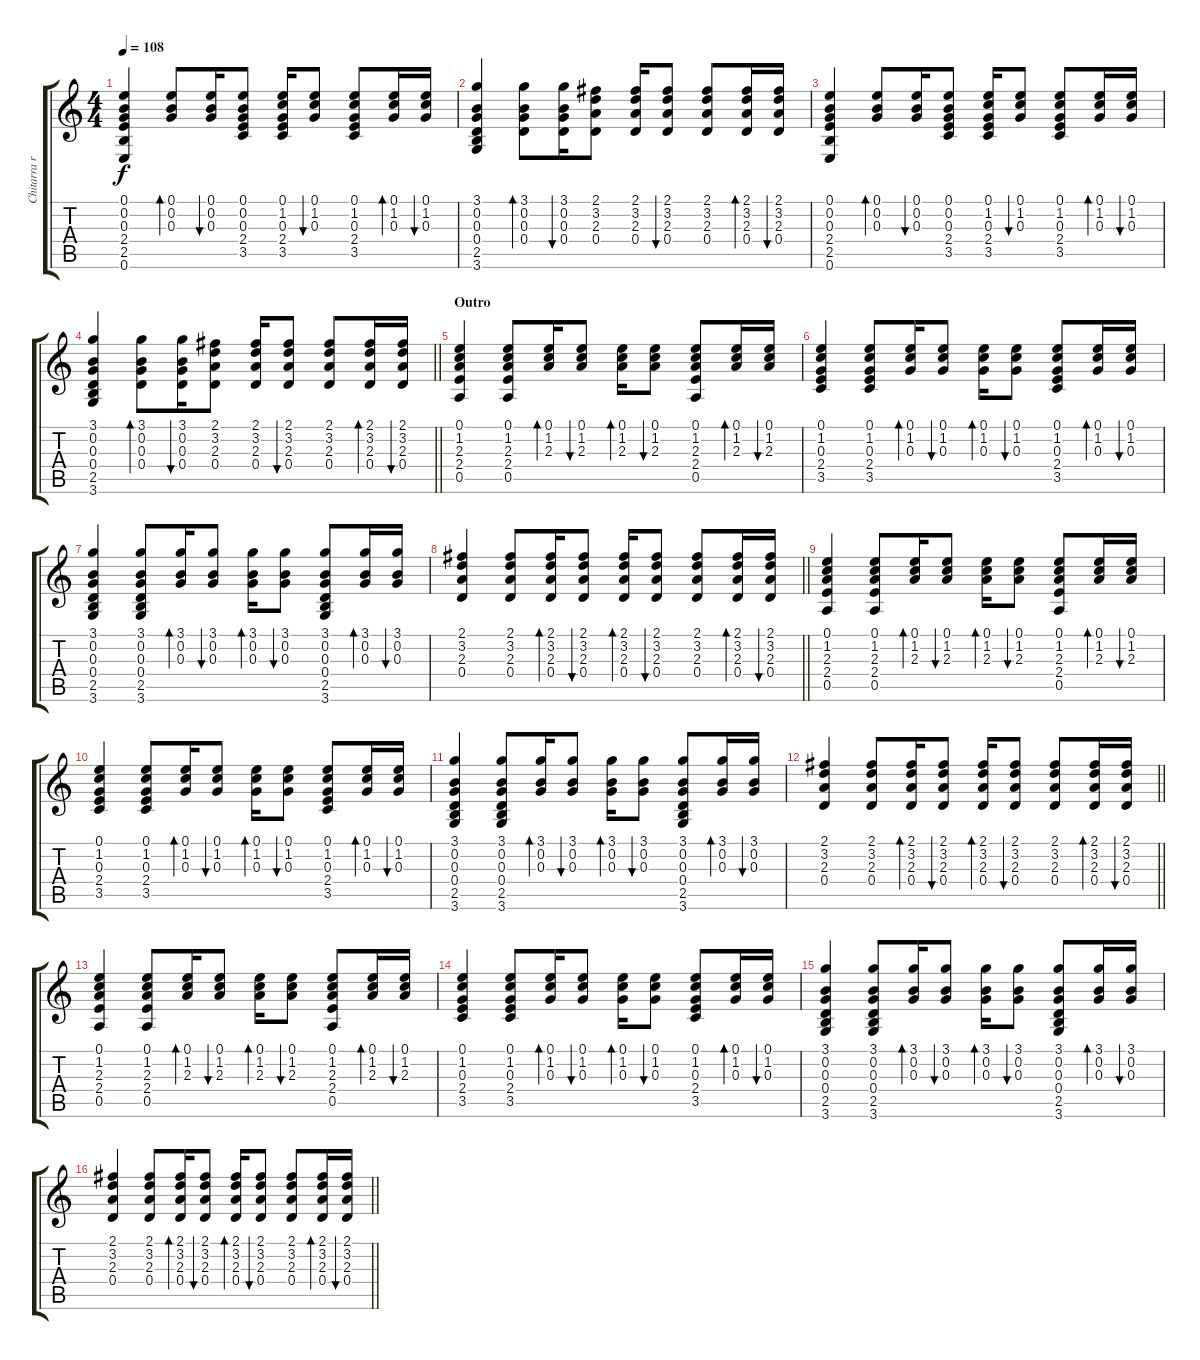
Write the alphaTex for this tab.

\track ("Chitarra ritmica" "Chitarra r") {instrument acousticguitarsteel}
\staff {score tabs}
\tuning (E4 B3 G3 D3 A2 E2) {hide}
\ts (4 4)
\tempo 108
\clef g2
\ks c
(0.1 0.2 0.3 2.4 2.5 0.6).4{dy f} (0.1 0.2 0.3).8{bd 60} (0.1 0.2 0.3).16{bu 60} (0.1 0.2 0.3 2.4 3.5).8 (0.1 1.2 0.3 2.4 3.5).16 (0.1 1.2 0.3).8{bu 60} (0.1 1.2 0.3 2.4 3.5).8 (0.1 1.2 0.3).16{bd 60} (0.1 1.2 0.3).16{bu 60} |
(3.1 0.2 0.3 0.4 2.5 3.6).4 (3.1 0.2 0.3 0.4).8{bd 60} (3.1 0.2 0.3 0.4).16{bu 60} (2.1 3.2 2.3 0.4).8 (2.1 3.2 2.3 0.4).16 (2.1 3.2 2.3 0.4).8{bu 60} (2.1 3.2 2.3 0.4).8 (2.1 3.2 2.3 0.4).16{bd 60} (2.1 3.2 2.3 0.4).16{bu 60} |
(0.1 0.2 0.3 2.4 2.5 0.6).4 (0.1 0.2 0.3).8{bd 60} (0.1 0.2 0.3).16{bu 60} (0.1 0.2 0.3 2.4 3.5).8 (0.1 1.2 0.3 2.4 3.5).16 (0.1 1.2 0.3).8{bu 60} (0.1 1.2 0.3 2.4 3.5).8 (0.1 1.2 0.3).16{bd 60} (0.1 1.2 0.3).16{bu 60} |
\barLineRight lightlight
(3.1 0.2 0.3 0.4 2.5 3.6).4 (3.1 0.2 0.3 0.4).8{bd 60} (3.1 0.2 0.3 0.4).16{bu 60} (2.1 3.2 2.3 0.4).8 (2.1 3.2 2.3 0.4).16 (2.1 3.2 2.3 0.4).8{bu 60} (2.1 3.2 2.3 0.4).8 (2.1 3.2 2.3 0.4).16{bd 60} (2.1 3.2 2.3 0.4).16{bu 60} |
\section ("" "Outro")
(0.1 1.2 2.3 2.4 0.5).4 (0.1 1.2 2.3 2.4 0.5).8 (0.1 1.2 2.3).16{bd 60} (0.1 1.2 2.3).8{bu 60} (0.1 1.2 2.3).16{bd 60} (0.1 1.2 2.3).8{bu 60} (0.1 1.2 2.3 2.4 0.5).8 (0.1 1.2 2.3).16{bd 60} (0.1 1.2 2.3).16{bu 60} |
(0.1 1.2 0.3 2.4 3.5).4 (0.1 1.2 0.3 2.4 3.5).8 (0.1 1.2 0.3).16{bd 60} (0.1 1.2 0.3).8{bu 60} (0.1 1.2 0.3).16{bd 60} (0.1 1.2 0.3).8{bu 60} (0.1 1.2 0.3 2.4 3.5).8 (0.1 1.2 0.3).16{bd 60} (0.1 1.2 0.3).16{bu 60} |
(3.1 0.2 0.3 0.4 2.5 3.6).4 (3.1 0.2 0.3 0.4 2.5 3.6).8 (3.1 0.2 0.3).16{bd 60} (3.1 0.2 0.3).8{bu 60} (3.1 0.2 0.3).16{bd 60} (3.1 0.2 0.3).8{bu 60} (3.1 0.2 0.3 0.4 2.5 3.6).8 (3.1 0.2 0.3).16{bd 60} (3.1 0.2 0.3).16{bu 60} |
\barLineRight lightlight
(2.1 3.2 2.3 0.4).4 (2.1 3.2 2.3 0.4).8 (2.1 3.2 2.3 0.4).16{bd 60} (2.1 3.2 2.3 0.4).8{bu 60} (2.1 3.2 2.3 0.4).16{bd 60} (2.1 3.2 2.3 0.4).8{bu 60} (2.1 3.2 2.3 0.4).8 (2.1 3.2 2.3 0.4).16{bd 60} (2.1 3.2 2.3 0.4).16{bu 60} |
(0.1 1.2 2.3 2.4 0.5).4 (0.1 1.2 2.3 2.4 0.5).8 (0.1 1.2 2.3).16{bd 60} (0.1 1.2 2.3).8{bu 60} (0.1 1.2 2.3).16{bd 60} (0.1 1.2 2.3).8{bu 60} (0.1 1.2 2.3 2.4 0.5).8 (0.1 1.2 2.3).16{bd 60} (0.1 1.2 2.3).16{bu 60} |
(0.1 1.2 0.3 2.4 3.5).4 (0.1 1.2 0.3 2.4 3.5).8 (0.1 1.2 0.3).16{bd 60} (0.1 1.2 0.3).8{bu 60} (0.1 1.2 0.3).16{bd 60} (0.1 1.2 0.3).8{bu 60} (0.1 1.2 0.3 2.4 3.5).8 (0.1 1.2 0.3).16{bd 60} (0.1 1.2 0.3).16{bu 60} |
(3.1 0.2 0.3 0.4 2.5 3.6).4 (3.1 0.2 0.3 0.4 2.5 3.6).8 (3.1 0.2 0.3).16{bd 60} (3.1 0.2 0.3).8{bu 60} (3.1 0.2 0.3).16{bd 60} (3.1 0.2 0.3).8{bu 60} (3.1 0.2 0.3 0.4 2.5 3.6).8 (3.1 0.2 0.3).16{bd 60} (3.1 0.2 0.3).16{bu 60} |
\barLineRight lightlight
(2.1 3.2 2.3 0.4).4 (2.1 3.2 2.3 0.4).8 (2.1 3.2 2.3 0.4).16{bd 60} (2.1 3.2 2.3 0.4).8{bu 60} (2.1 3.2 2.3 0.4).16{bd 60} (2.1 3.2 2.3 0.4).8{bu 60} (2.1 3.2 2.3 0.4).8 (2.1 3.2 2.3 0.4).16{bd 60} (2.1 3.2 2.3 0.4).16{bu 60} |
(0.1 1.2 2.3 2.4 0.5).4 (0.1 1.2 2.3 2.4 0.5).8 (0.1 1.2 2.3).16{bd 60} (0.1 1.2 2.3).8{bu 60} (0.1 1.2 2.3).16{bd 60} (0.1 1.2 2.3).8{bu 60} (0.1 1.2 2.3 2.4 0.5).8 (0.1 1.2 2.3).16{bd 60} (0.1 1.2 2.3).16{bu 60} |
(0.1 1.2 0.3 2.4 3.5).4 (0.1 1.2 0.3 2.4 3.5).8 (0.1 1.2 0.3).16{bd 60} (0.1 1.2 0.3).8{bu 60} (0.1 1.2 0.3).16{bd 60} (0.1 1.2 0.3).8{bu 60} (0.1 1.2 0.3 2.4 3.5).8 (0.1 1.2 0.3).16{bd 60} (0.1 1.2 0.3).16{bu 60} |
(3.1 0.2 0.3 0.4 2.5 3.6).4 (3.1 0.2 0.3 0.4 2.5 3.6).8 (3.1 0.2 0.3).16{bd 60} (3.1 0.2 0.3).8{bu 60} (3.1 0.2 0.3).16{bd 60} (3.1 0.2 0.3).8{bu 60} (3.1 0.2 0.3 0.4 2.5 3.6).8 (3.1 0.2 0.3).16{bd 60} (3.1 0.2 0.3).16{bu 60} |
\barLineRight lightlight
(2.1 3.2 2.3 0.4).4 (2.1 3.2 2.3 0.4).8 (2.1 3.2 2.3 0.4).16{bd 60} (2.1 3.2 2.3 0.4).8{bu 60} (2.1 3.2 2.3 0.4).16{bd 60} (2.1 3.2 2.3 0.4).8{bu 60} (2.1 3.2 2.3 0.4).8 (2.1 3.2 2.3 0.4).16{bd 60} (2.1 3.2 2.3 0.4).16{bu 60}
